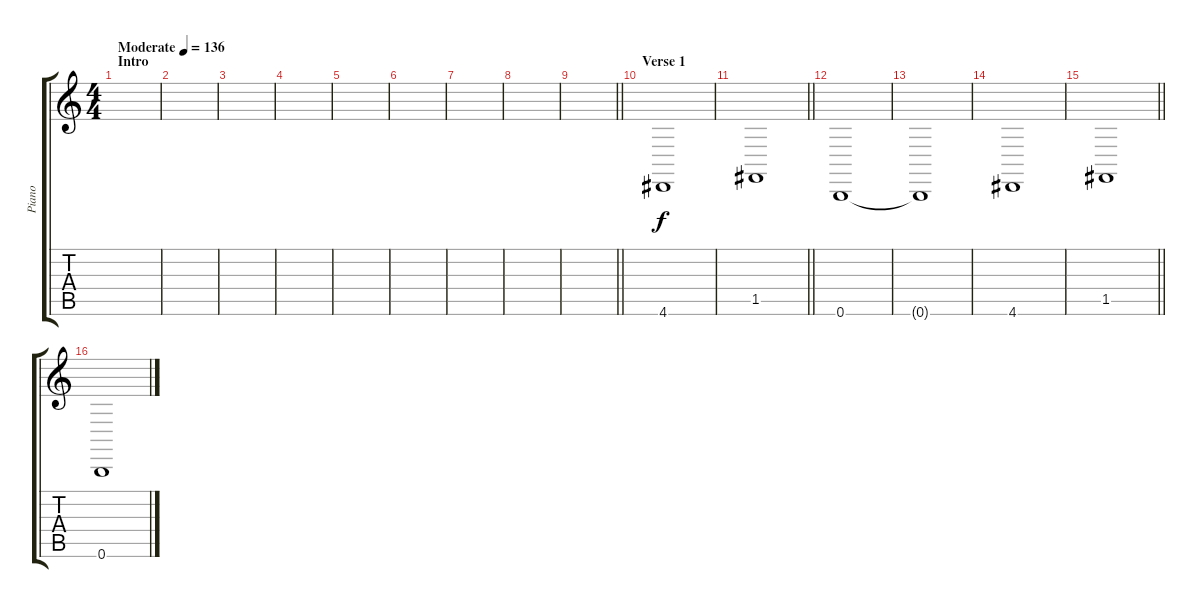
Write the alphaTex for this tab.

\track ("Piano" "Piano") {instrument acousticgrandpiano}
\staff {score tabs}
\tuning (D4 B3 F3 B2 F2 B1) {hide}
\ts (4 4)
\section ("" "Intro")
\tempo (136 "Moderate")
\clef g2
\ks c
|
|
|
|
|
|
|
|
\barLineRight lightlight
|
\section ("" "Verse 1")
4.6.1 |
\barLineRight lightlight
1.5.1 |
0.6.1 |
0.6{t}.1 |
4.6.1 |
\barLineRight lightlight
1.5.1 |
0.6.1
